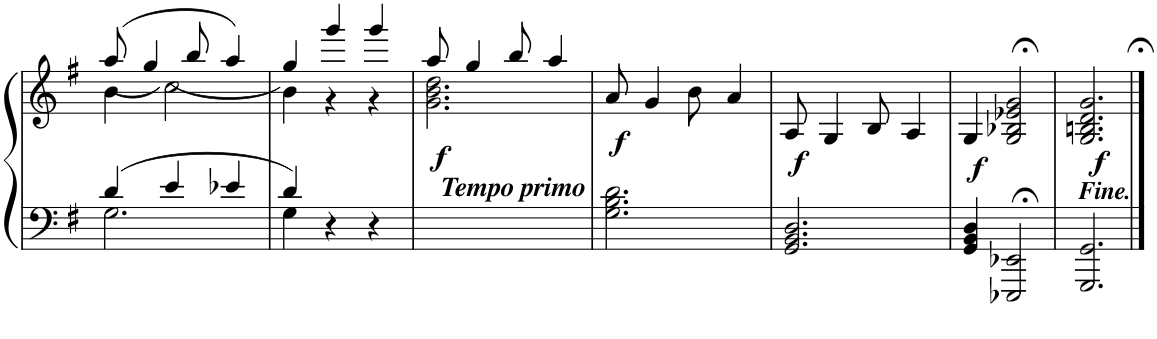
**kern	**kern	**dynam
*part1	*part1	*part1
*staff2	*staff1	*staff1/2
*I"Piano	*	*
*I'Pno.	*	*
!!LO:PB:g=z
*clefF4	*clefG2	*
*k[f#]	*k[f#]	*
*G:	*G:	*
*M3/4	*M3/4	*
=158	=158	=158
*^	*^	*
4d/	2.G\	(8aa/	(4b\	.
.	.	4gg/	.	.
4e/	.	.	(2cc\)	.
.	.	8bb/	.	.
4e-X/	.	4aa/)	.	.
=159	=159	=159	=159	=159
4d/	4G\	4gg/	4b\)	.
4r	4ryy	4ggg/	4r	.
4r	4ryy	4ggg/	4r	.
=160	=160	=160	=160	=160
!	!	!LO:TX:b:Bi:t=Tempo primo	!	!
!	!	!	!	!LO:DY:b
*v	*v	*	*	*
2.ryy	8aa/	2.g\ 2.b\ 2.dd\	f
.	4gg/	.	.
.	8bb/	.	.
.	4aa/	.	.
*	*v	*v	*
=161	=161	=161
!	!	!LO:DY:b
2.G\ 2.B\ 2.d\	8a/	f
.	4g/	.
.	8b\	.
.	4a/	.
=162	=162	=162
!	!	!LO:DY:b
2.GG/ 2.BB/ 2.D/	8A/	f
.	4G/	.
.	8B/	.
.	4A/	.
=163	=163	=163
!	!	!LO:DY:b
4GG/ 4BB/ 4D/	4G/	f
2EEE-X/;< 2EE-X/;<	2G/;< 2B-X/;< 2e-X/;< 2g/;<	.
=164	=164	=164
!	!	!LO:DY:b
2.GGG/ 2.GG/	2.G/;< 2.Bn/;< 2.d/;< 2.g/;<	f
==	==	==
*-	*-	*-
